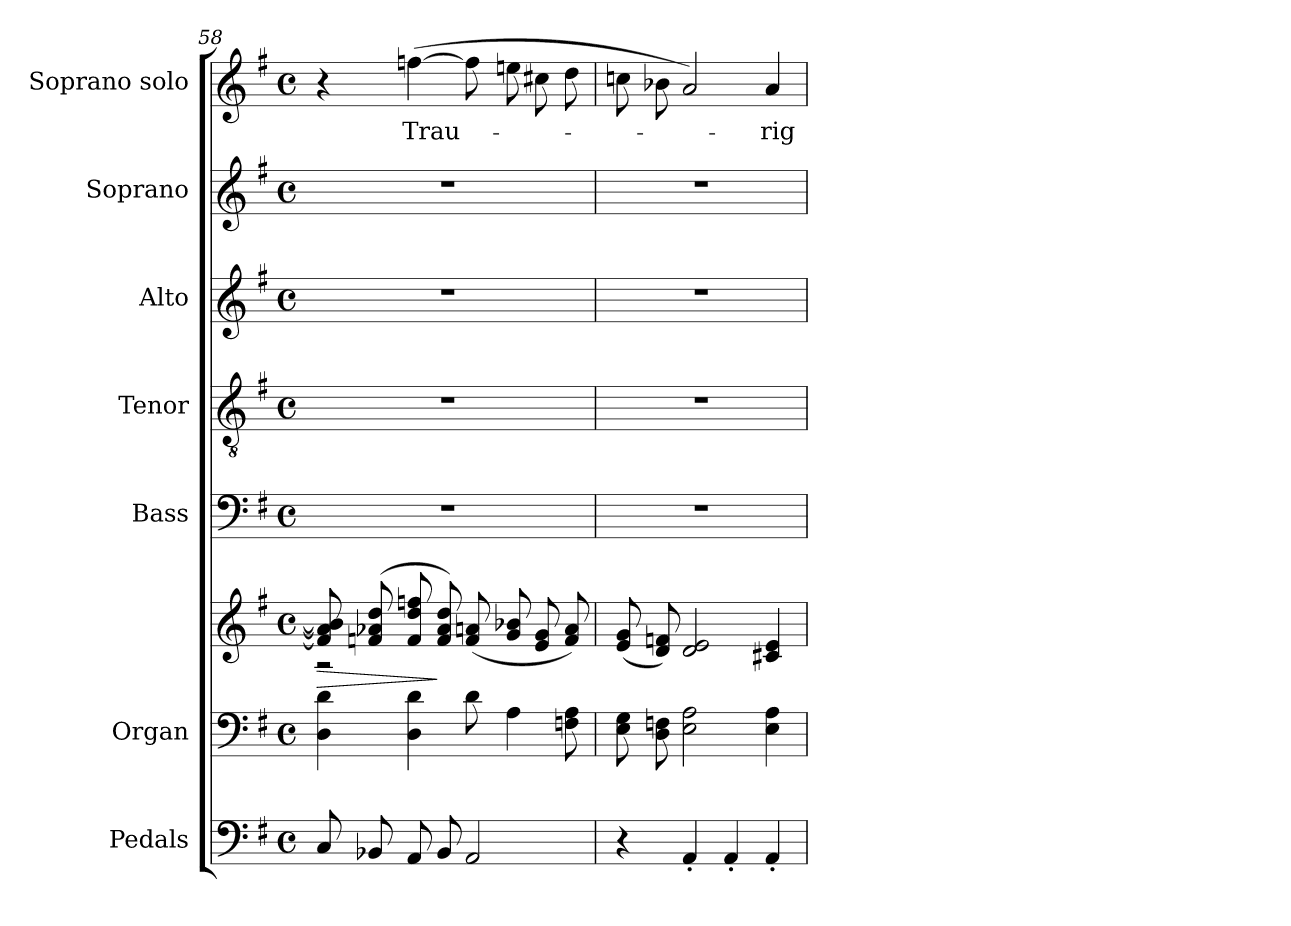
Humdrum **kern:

**kern	**kern	**kern	**dynam	**kern	**kern	**kern	**kern	**kern	**text
*part7	*part6	*part6	*part6	*part5	*part4	*part3	*part2	*part1	*part1
*staff8	*staff7	*staff6	*staff6/7	*staff5	*staff4	*staff3	*staff2	*staff1	*staff1
*I"Pedals	*I"Organ	*	*	*I"Bass	*I"Tenor	*I"Alto	*I"Soprano	*I"Soprano solo	*
*I'Ped.	*I'Org.	*	*	*I'B.	*I'T.	*I'A.	*I'S.	*I'S.	*
!!LO:LB:g=z
*clefF4	*clefF4	*clefG2	*	*clefF4	*clefGv2	*clefG2	*clefG2	*clefG2	*
*	*	*	*	*	*ITrd7c12	*	*	*	*
*k[f#]	*k[f#]	*k[f#]	*	*k[f#]	*k[f#]	*k[f#]	*k[f#]	*k[f#]	*
*G:	*G:	*G:	*	*G:	*G:	*G:	*G:	*G:	*
*M4/4	*M4/4	*M4/4	*	*M4/4	*M4/4	*M4/4	*M4/4	*M4/4	*
*met(c)	*met(c)	*met(c)	*	*met(c)	*met(c)	*met(c)	*met(c)	*met(c)	*
=58	=58	=58	=58	=58	=58	=58	=58	=58	=58
!	!	!	!LO:HP:b	!	!	!	!	!	!
*	*	*^	*	*	*	*	*	*	*
8Ci/	4Di\ 4di	8fi/] 8a-i] 8b-i]	2r	>	1r	1r	1r	1r	4r	.
8BB-Xi/	.	(8fni/ 8a-Xi 8ddi	.	.	.	.	.	.	.	.
!	!	!	!	!	!	!	!	!	!	!LO:LY:b:color=#000000
8AAi/	4Di\ 4di	8fi/ 8ddi 8ffni	.	.	.	.	.	.	([4ffni\	Trau-
8BB-i/	.	8fi/ 8a-i 8ddi)	.	]	.	.	.	.	.	.
2AAi/	8di\	(8fi/ 8ani	2ryy	.	.	.	.	.	8ffi\]	.
.	4Ai\	8gi/ 8b-Xi	.	.	.	.	.	.	8eeni\	.
.	.	8ei/ 8gi	.	.	.	.	.	.	8cc#Xi\	.
.	8Fni\ 8Ai	8fi/ 8ai)	.	.	.	.	.	.	8ddi\	.
*	*	*v	*v	*	*	*	*	*	*	*
=59	=59	=59	=59	=59	=59	=59	=59	=59	=59
4r	8Ei\ 8Gi	(8ei/ 8gi	.	1r	1r	1r	1r	8ccni\	.
.	8Di\ 8Fni	8di/ 8fni)	.	.	.	.	.	8b-Xi\	.
4AA'i/	2Ei\ 2Ai	2di/ 2ei	.	.	.	.	.	2ai/)	.
4AA'i/	.	.	.	.	.	.	.	.	.
!	!	!	!	!	!	!	!	!	!LO:LY:b:color=#000000
4AA'i/	4Ei\ 4Ai	4c#Xi/ 4ei	.	.	.	.	.	4ai/	-rig-
=	=	=	=	=	=	=	=	=	=
*-	*-	*-	*-	*-	*-	*-	*-	*-	*-
